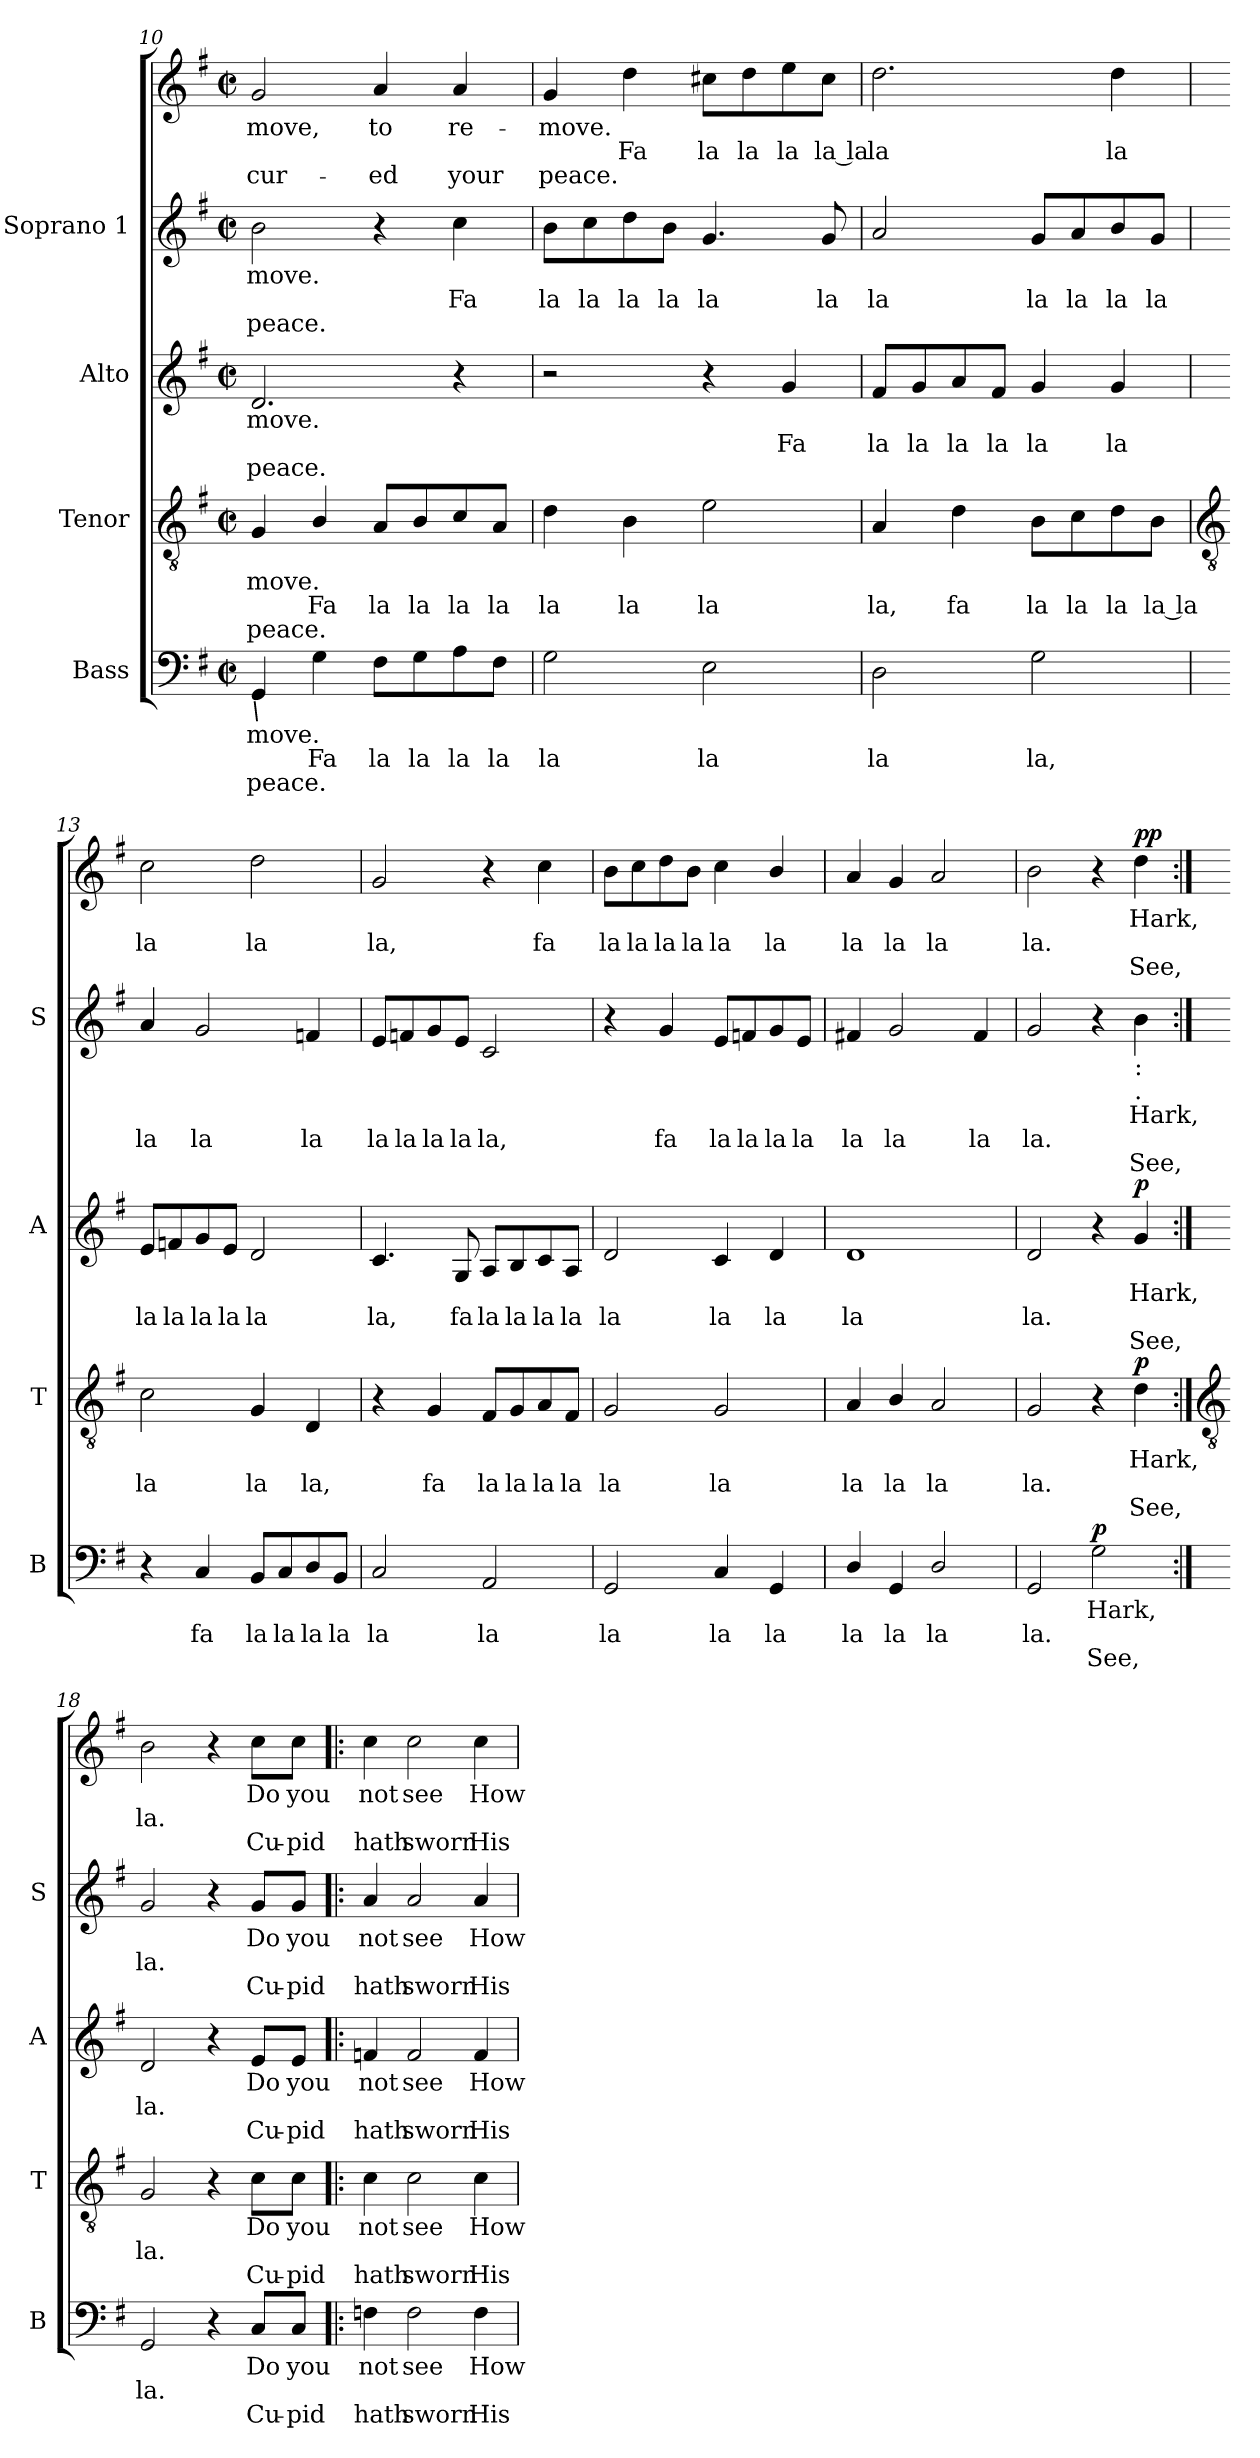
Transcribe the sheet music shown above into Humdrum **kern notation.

**kern	**text	**text	**text	**dynam	**kern	**text	**text	**text	**dynam	**kern	**text	**text	**text	**dynam	**kern	**text	**text	**text	**kern	**text	**text	**text	**dynam
*part4	*part4	*part4	*part4	*part4	*part3	*part3	*part3	*part3	*part3	*part2	*part2	*part2	*part2	*part2	*part1	*part1	*part1	*part1	*part1	*part1	*part1	*part1	*part1
*staff5	*staff5	*staff5	*staff5	*staff5	*staff4	*staff4	*staff4	*staff4	*staff4	*staff3	*staff3	*staff3	*staff3	*staff3	*staff2	*staff2	*staff2	*staff2	*staff1	*staff1	*staff1	*staff1	*staff1/2
*I"Bass	*	*	*	*	*I"Tenor	*	*	*	*	*I"Alto	*	*	*	*	*I"Soprano 1	*	*	*	*	*	*	*	*
*I'B	*	*	*	*	*I'T	*	*	*	*	*I'A	*	*	*	*	*I'S	*	*	*	*	*	*	*	*
*clefF4	*	*	*	*	*clefGv2	*	*	*	*	*clefG2	*	*	*	*	*clefG2	*	*	*	*clefG2	*	*	*	*
*k[f#]	*	*	*	*	*k[f#]	*	*	*	*	*k[f#]	*	*	*	*	*k[f#]	*	*	*	*k[f#]	*	*	*	*
*G:	*	*	*	*	*G:	*	*	*	*	*G:	*	*	*	*	*G:	*	*	*	*G:	*	*	*	*
*M2/2	*	*	*	*	*M2/2	*	*	*	*	*M2/2	*	*	*	*	*M2/2	*	*	*	*M2/2	*	*	*	*
*met(c|)	*	*	*	*	*met(c|)	*	*	*	*	*met(c|)	*	*	*	*	*met(c|)	*	*	*	*met(c|)	*	*	*	*
=10	=10	=10	=10	=10	=10	=10	=10	=10	=10	=10	=10	=10	=10	=10	=10	=10	=10	=10	=10	=10	=10	=10	=10
!LO:TX:b:i:t=\	!	!	!	!	!	!	!	!	!	!	!	!	!	!	!	!	!	!	!	!	!	!	!
!	!LO:LY:b	!	!LO:LY:b	!	!	!LO:LY:b	!	!LO:LY:b	!	!	!LO:LY:b	!	!LO:LY:b	!	!	!LO:LY:b	!	!LO:LY:b	!	!LO:LY:b	!	!LO:LY:b	!
4GG	move.	.	peace.	.	4G	move.	.	peace.	.	2.d	move.	.	peace.	.	2b	move.	.	peace.	2g	move,	.	cur-	.
!	!	!LO:LY:b	!	!	!	!	!LO:LY:b	!	!	!	!	!	!	!	!	!	!	!	!	!	!	!	!
4G	.	Fa	.	.	4B/	.	Fa	.	.	.	.	.	.	.	.	.	.	.	.	.	.	.	.
!	!	!LO:LY:b	!	!	!	!	!LO:LY:b	!	!	!	!	!	!	!	!	!	!	!	!	!LO:LY:b	!	!LO:LY:b	!
8F#\L	.	la	.	.	8A/L	.	la	.	.	.	.	.	.	.	4r	.	.	.	4a	-to	.	ed	.
!	!	!LO:LY:b	!	!	!	!	!LO:LY:b	!	!	!	!	!	!	!	!	!	!	!	!	!	!	!	!
8G\	.	la	.	.	8B/	.	la	.	.	.	.	.	.	.	.	.	.	.	.	.	.	.	.
!	!	!LO:LY:b	!	!	!	!	!LO:LY:b	!	!	!	!	!	!	!	!	!	!LO:LY:b	!	!	!LO:LY:b	!	!LO:LY:b	!
8A\	.	la	.	.	8c/	.	la	.	.	4r	.	.	.	.	4cc	.	Fa	.	4a	re-	.	-your	.
!	!	!LO:LY:b	!	!	!	!	!LO:LY:b	!	!	!	!	!	!	!	!	!	!	!	!	!	!	!	!
8F#\J	.	la	.	.	8A/J	.	la	.	.	.	.	.	.	.	.	.	.	.	.	.	.	.	.
=11	=11	=11	=11	=11	=11	=11	=11	=11	=11	=11	=11	=11	=11	=11	=11	=11	=11	=11	=11	=11	=11	=11	=11
!	!	!LO:LY:b	!	!	!	!	!LO:LY:b	!	!	!	!	!	!	!	!	!	!LO:LY:b	!	!	!LO:LY:b	!	!LO:LY:b	!
2G	.	la	.	.	4d	.	la	.	.	2r	.	.	.	.	8b\L	.	la	.	4g	move.	.	peace.	.
!	!	!	!	!	!	!	!	!	!	!	!	!	!	!	!	!	!LO:LY:b	!	!	!	!	!	!
.	.	.	.	.	.	.	.	.	.	.	.	.	.	.	8cc\	.	la	.	.	.	.	.	.
!	!	!	!	!	!	!	!LO:LY:b	!	!	!	!	!	!	!	!	!	!LO:LY:b	!	!	!	!LO:LY:b	!	!
.	.	.	.	.	4B	.	la	.	.	.	.	.	.	.	8dd\	.	la	.	4dd	.	Fa	.	.
!	!	!	!	!	!	!	!	!	!	!	!	!	!	!	!	!	!LO:LY:b	!	!	!	!	!	!
.	.	.	.	.	.	.	.	.	.	.	.	.	.	.	8b\J	.	la	.	.	.	.	.	.
!	!	!LO:LY:b	!	!	!	!	!LO:LY:b	!	!	!	!	!	!	!	!	!	!LO:LY:b	!	!	!	!LO:LY:b	!	!
2E	.	la	.	.	2e	.	la	.	.	4r	.	.	.	.	4.g	.	la	.	8cc#X\L	.	la	.	.
!	!	!	!	!	!	!	!	!	!	!	!	!	!	!	!	!	!	!	!	!	!LO:LY:b	!	!
.	.	.	.	.	.	.	.	.	.	.	.	.	.	.	.	.	.	.	8dd\	.	la	.	.
!	!	!	!	!	!	!	!	!	!	!	!	!LO:LY:b	!	!	!	!	!	!	!	!	!LO:LY:b	!	!
.	.	.	.	.	.	.	.	.	.	4g	.	Fa	.	.	.	.	.	.	8ee\	.	la	.	.
!	!	!	!	!	!	!	!	!	!	!	!	!	!	!	!	!	!LO:LY:b	!	!	!	!LO:LY:b	!	!
.	.	.	.	.	.	.	.	.	.	.	.	.	.	.	8g	.	la	.	8cc#\J	.	la la	.	.
=12	=12	=12	=12	=12	=12	=12	=12	=12	=12	=12	=12	=12	=12	=12	=12	=12	=12	=12	=12	=12	=12	=12	=12
!	!	!LO:LY:b	!	!	!	!	!LO:LY:b	!	!	!	!	!LO:LY:b	!	!	!	!	!LO:LY:b	!	!	!	!LO:LY:b	!	!
2D	.	la	.	.	4A	.	la,	.	.	8f#/L	.	la	.	.	2a	.	la	.	2.dd	.	la	.	.
!	!	!	!	!	!	!	!	!	!	!	!	!LO:LY:b	!	!	!	!	!	!	!	!	!	!	!
.	.	.	.	.	.	.	.	.	.	8g/	.	la	.	.	.	.	.	.	.	.	.	.	.
!	!	!	!	!	!	!	!LO:LY:b	!	!	!	!	!LO:LY:b	!	!	!	!	!	!	!	!	!	!	!
.	.	.	.	.	4d	.	fa	.	.	8a/	.	la	.	.	.	.	.	.	.	.	.	.	.
!	!	!	!	!	!	!	!	!	!	!	!	!LO:LY:b	!	!	!	!	!	!	!	!	!	!	!
.	.	.	.	.	.	.	.	.	.	8f#/J	.	la	.	.	.	.	.	.	.	.	.	.	.
!	!	!LO:LY:b	!	!	!	!	!LO:LY:b	!	!	!	!	!LO:LY:b	!	!	!	!	!LO:LY:b	!	!	!	!	!	!
2G	.	la,	.	.	8B\L	.	la	.	.	4g	.	la	.	.	8g/L	.	la	.	.	.	.	.	.
!	!	!	!	!	!	!	!LO:LY:b	!	!	!	!	!	!	!	!	!	!LO:LY:b	!	!	!	!	!	!
.	.	.	.	.	8c\	.	la	.	.	.	.	.	.	.	8a/	.	la	.	.	.	.	.	.
!	!	!	!	!	!	!	!LO:LY:b	!	!	!	!	!LO:LY:b	!	!	!	!	!LO:LY:b	!	!	!	!LO:LY:b	!	!
.	.	.	.	.	8d\	.	la	.	.	4g	.	la	.	.	8b/	.	la	.	4dd	.	la	.	.
!	!	!	!	!	!	!	!LO:LY:b	!	!	!	!	!	!	!	!	!	!LO:LY:b	!	!	!	!	!	!
.	.	.	.	.	8B\J	.	la la	.	.	.	.	.	.	.	8g/J	.	la	.	.	.	.	.	.
!!LO:LB:g=z
=13	=13	=13	=13	=13	=13	=13	=13	=13	=13	=13	=13	=13	=13	=13	=13	=13	=13	=13	=13	=13	=13	=13	=13
*	*	*	*	*	*clefGv2	*	*	*	*	*	*	*	*	*	*	*	*	*	*	*	*	*	*
!	!	!	!	!	!	!	!LO:LY:b	!	!	!	!	!LO:LY:b	!	!	!	!	!LO:LY:b	!	!	!	!LO:LY:b	!	!
4r	.	.	.	.	2c	.	la	.	.	8e/L	.	la	.	.	4a	.	la	.	2cc	.	la	.	.
!	!	!	!	!	!	!	!	!	!	!	!	!LO:LY:b	!	!	!	!	!	!	!	!	!	!	!
.	.	.	.	.	.	.	.	.	.	8fn/	.	la	.	.	.	.	.	.	.	.	.	.	.
!	!	!LO:LY:b	!	!	!	!	!	!	!	!	!	!LO:LY:b	!	!	!	!	!LO:LY:b	!	!	!	!	!	!
4C	.	fa	.	.	.	.	.	.	.	8g/	.	la	.	.	2g	.	la	.	.	.	.	.	.
!	!	!	!	!	!	!	!	!	!	!	!	!LO:LY:b	!	!	!	!	!	!	!	!	!	!	!
.	.	.	.	.	.	.	.	.	.	8e/J	.	la	.	.	.	.	.	.	.	.	.	.	.
!	!	!LO:LY:b	!	!	!	!	!LO:LY:b	!	!	!	!	!LO:LY:b	!	!	!	!	!	!	!	!	!LO:LY:b	!	!
8BB/L	.	la	.	.	4G	.	la	.	.	2d	.	la	.	.	.	.	.	.	2dd	.	la	.	.
!	!	!LO:LY:b	!	!	!	!	!	!	!	!	!	!	!	!	!	!	!	!	!	!	!	!	!
8C/	.	la	.	.	.	.	.	.	.	.	.	.	.	.	.	.	.	.	.	.	.	.	.
!	!	!LO:LY:b	!	!	!	!	!LO:LY:b	!	!	!	!	!	!	!	!	!	!LO:LY:b	!	!	!	!	!	!
8D/	.	la	.	.	4D	.	la,	.	.	.	.	.	.	.	4fn	.	la	.	.	.	.	.	.
!	!	!LO:LY:b	!	!	!	!	!	!	!	!	!	!	!	!	!	!	!	!	!	!	!	!	!
8BB/J	.	la	.	.	.	.	.	.	.	.	.	.	.	.	.	.	.	.	.	.	.	.	.
=14	=14	=14	=14	=14	=14	=14	=14	=14	=14	=14	=14	=14	=14	=14	=14	=14	=14	=14	=14	=14	=14	=14	=14
!	!	!LO:LY:b	!	!	!	!	!	!	!	!	!	!LO:LY:b	!	!	!	!	!LO:LY:b	!	!	!	!LO:LY:b	!	!
2C	.	la	.	.	4r	.	.	.	.	4.c	.	la,	.	.	8e/L	.	la	.	2g	.	la,	.	.
!	!	!	!	!	!	!	!	!	!	!	!	!	!	!	!	!	!LO:LY:b	!	!	!	!	!	!
.	.	.	.	.	.	.	.	.	.	.	.	.	.	.	8fn/	.	la	.	.	.	.	.	.
!	!	!	!	!	!	!	!LO:LY:b	!	!	!	!	!	!	!	!	!	!LO:LY:b	!	!	!	!	!	!
.	.	.	.	.	4G	.	fa	.	.	.	.	.	.	.	8g/	.	la	.	.	.	.	.	.
!	!	!	!	!	!	!	!	!	!	!	!	!LO:LY:b	!	!	!	!	!LO:LY:b	!	!	!	!	!	!
.	.	.	.	.	.	.	.	.	.	8G	.	fa	.	.	8e/J	.	la	.	.	.	.	.	.
!	!	!LO:LY:b	!	!	!	!	!LO:LY:b	!	!	!	!	!LO:LY:b	!	!	!	!	!LO:LY:b	!	!	!	!	!	!
2AA	.	la	.	.	8F#/L	.	la	.	.	8A/L	.	la	.	.	2c	.	la,	.	4r	.	.	.	.
!	!	!	!	!	!	!	!LO:LY:b	!	!	!	!	!LO:LY:b	!	!	!	!	!	!	!	!	!	!	!
.	.	.	.	.	8G/	.	la	.	.	8B/	.	la	.	.	.	.	.	.	.	.	.	.	.
!	!	!	!	!	!	!	!LO:LY:b	!	!	!	!	!LO:LY:b	!	!	!	!	!	!	!	!	!LO:LY:b	!	!
.	.	.	.	.	8A/	.	la	.	.	8c/	.	la	.	.	.	.	.	.	4cc	.	fa	.	.
!	!	!	!	!	!	!	!LO:LY:b	!	!	!	!	!LO:LY:b	!	!	!	!	!	!	!	!	!	!	!
.	.	.	.	.	8F#/J	.	la	.	.	8A/J	.	la	.	.	.	.	.	.	.	.	.	.	.
=15	=15	=15	=15	=15	=15	=15	=15	=15	=15	=15	=15	=15	=15	=15	=15	=15	=15	=15	=15	=15	=15	=15	=15
!	!	!LO:LY:b	!	!	!	!	!LO:LY:b	!	!	!	!	!LO:LY:b	!	!	!	!	!	!	!	!	!LO:LY:b	!	!
2GG	.	la	.	.	2G	.	la	.	.	2d	.	la	.	.	4r	.	.	.	8b\L	.	la	.	.
!	!	!	!	!	!	!	!	!	!	!	!	!	!	!	!	!	!	!	!	!	!LO:LY:b	!	!
.	.	.	.	.	.	.	.	.	.	.	.	.	.	.	.	.	.	.	8cc\	.	la	.	.
!	!	!	!	!	!	!	!	!	!	!	!	!	!	!	!	!	!LO:LY:b	!	!	!	!LO:LY:b	!	!
.	.	.	.	.	.	.	.	.	.	.	.	.	.	.	4g	.	fa	.	8dd\	.	la	.	.
!	!	!	!	!	!	!	!	!	!	!	!	!	!	!	!	!	!	!	!	!	!LO:LY:b	!	!
.	.	.	.	.	.	.	.	.	.	.	.	.	.	.	.	.	.	.	8b\J	.	la	.	.
!	!	!LO:LY:b	!	!	!	!	!LO:LY:b	!	!	!	!	!LO:LY:b	!	!	!	!	!LO:LY:b	!	!	!	!LO:LY:b	!	!
4C	.	la	.	.	2G	.	la	.	.	4c	.	la	.	.	8e/L	.	la	.	4cc	.	la	.	.
!	!	!	!	!	!	!	!	!	!	!	!	!	!	!	!	!	!LO:LY:b	!	!	!	!	!	!
.	.	.	.	.	.	.	.	.	.	.	.	.	.	.	8fn/	.	la	.	.	.	.	.	.
!	!	!LO:LY:b	!	!	!	!	!	!	!	!	!	!LO:LY:b	!	!	!	!	!LO:LY:b	!	!	!	!LO:LY:b	!	!
4GG	.	la	.	.	.	.	.	.	.	4d	.	la	.	.	8g/	.	la	.	4b/	.	la	.	.
!	!	!	!	!	!	!	!	!	!	!	!	!	!	!	!	!	!LO:LY:b	!	!	!	!	!	!
.	.	.	.	.	.	.	.	.	.	.	.	.	.	.	8e/J	.	la	.	.	.	.	.	.
=16	=16	=16	=16	=16	=16	=16	=16	=16	=16	=16	=16	=16	=16	=16	=16	=16	=16	=16	=16	=16	=16	=16	=16
!	!	!LO:LY:b	!	!	!	!	!LO:LY:b	!	!	!	!	!LO:LY:b	!	!	!	!	!LO:LY:b	!	!	!	!LO:LY:b	!	!
4D/	.	la	.	.	4A	.	la	.	.	1d	.	la	.	.	4f#X	.	la	.	4a	.	la	.	.
!	!	!LO:LY:b	!	!	!	!	!LO:LY:b	!	!	!	!	!	!	!	!	!	!LO:LY:b	!	!	!	!LO:LY:b	!	!
4GG	.	la	.	.	4B/	.	la	.	.	.	.	.	.	.	2g	.	la	.	4g	.	la	.	.
!	!	!LO:LY:b	!	!	!	!	!LO:LY:b	!	!	!	!	!	!	!	!	!	!	!	!	!	!LO:LY:b	!	!
2D/	.	la	.	.	2A	.	la	.	.	.	.	.	.	.	.	.	.	.	2a	.	la	.	.
!	!	!	!	!	!	!	!	!	!	!	!	!	!	!	!	!	!LO:LY:b	!	!	!	!	!	!
.	.	.	.	.	.	.	.	.	.	.	.	.	.	.	4f#	.	la	.	.	.	.	.	.
=17	=17	=17	=17	=17	=17	=17	=17	=17	=17	=17	=17	=17	=17	=17	=17	=17	=17	=17	=17	=17	=17	=17	=17
!	!	!LO:LY:b	!	!	!	!	!LO:LY:b	!	!	!	!	!LO:LY:b	!	!	!	!	!LO:LY:b	!	!	!	!LO:LY:b	!	!
2GG	.	la.	.	.	2G	.	la.	.	.	2d	.	la.	.	.	2g	.	la.	.	2b	.	la.	.	.
!	!LO:LY:b	!	!LO:LY:b	!LO:DY:b	!	!	!	!	!	!	!	!	!	!	!	!	!	!	!	!	!	!	!
2G	Hark,	.	See,	p	4r	.	.	.	.	4r	.	.	.	.	4r	.	.	.	4r	.	.	.	.
!	!	!	!	!	!	!	!	!	!	!	!	!	!	!	!LO:TX:b:t=&colon;	!	!	!	!	!	!	!	!
!	!	!	!	!	!	!	!	!	!	!	!	!	!	!	!LO:TX:b:t=.	!	!	!	!	!	!	!	!
!	!	!	!	!	!	!LO:LY:b	!	!LO:LY:b	!LO:DY:b	!	!LO:LY:b	!	!LO:LY:b	!LO:DY:b	!	!LO:LY:b	!	!LO:LY:b	!	!LO:LY:b	!	!LO:LY:b	!LO:DY:b=2
!	!	!	!	!	!	!	!	!	!	!	!	!	!	!	!	!	!	!	!	!	!	!	!LO:DY:n=1:b
.	.	.	.	.	4d	Hark,	.	See,	p	4g	Hark,	.	See,	p	4b	Hark,	.	See,	4dd	Hark,	.	See,	p p
!!LO:LB:g=z
=18:|!	=18:|!	=18:|!	=18:|!	=18:|!	=18:|!	=18:|!	=18:|!	=18:|!	=18:|!	=18:|!	=18:|!	=18:|!	=18:|!	=18:|!	=18:|!	=18:|!	=18:|!	=18:|!	=18:|!	=18:|!	=18:|!	=18:|!	=18:|!
*	*	*	*	*	*clefGv2	*	*	*	*	*	*	*	*	*	*	*	*	*	*	*	*	*	*
!	!	!LO:LY:b	!	!	!	!	!LO:LY:b	!	!	!	!	!LO:LY:b	!	!	!	!	!LO:LY:b	!	!	!	!LO:LY:b	!	!
2GG	.	la.	.	.	2G	.	la.	.	.	2d	.	la.	.	.	2g	.	la.	.	2b	.	la.	.	.
4r	.	.	.	.	4r	.	.	.	.	4r	.	.	.	.	4r	.	.	.	4r	.	.	.	.
!	!LO:LY:b	!	!LO:LY:b	!	!	!LO:LY:b	!	!LO:LY:b	!	!	!LO:LY:b	!	!LO:LY:b	!	!	!LO:LY:b	!	!LO:LY:b	!	!LO:LY:b	!	!LO:LY:b	!
8C/L	Do	.	Cu-	.	8c\L	Do	.	Cu-	.	8e/L	Do	.	Cu-	.	8g/L	Do	.	Cu-	8cc\L	Do	.	Cu-	.
!	!LO:LY:b	!	!LO:LY:b	!	!	!LO:LY:b	!	!LO:LY:b	!	!	!LO:LY:b	!	!LO:LY:b	!	!	!LO:LY:b	!	!LO:LY:b	!	!LO:LY:b	!	!LO:LY:b	!
8C/J	-you	.	pid	.	8c\J	-you	.	pid	.	8e/J	-you	.	pid	.	8g/J	-you	.	pid	8cc\J	-you	.	pid	.
=19!|:	=19!|:	=19!|:	=19!|:	=19!|:	=19!|:	=19!|:	=19!|:	=19!|:	=19!|:	=19!|:	=19!|:	=19!|:	=19!|:	=19!|:	=19!|:	=19!|:	=19!|:	=19!|:	=19!|:	=19!|:	=19!|:	=19!|:	=19!|:
!	!LO:LY:b	!	!LO:LY:b	!	!	!LO:LY:b	!	!LO:LY:b	!	!	!LO:LY:b	!	!LO:LY:b	!	!	!LO:LY:b	!	!LO:LY:b	!	!LO:LY:b	!	!LO:LY:b	!
4Fn	not	.	hath	.	4c	not	.	hath	.	4fn	not	.	hath	.	4a	not	.	hath	4cc	not	.	hath	.
!	!LO:LY:b	!	!LO:LY:b	!	!	!LO:LY:b	!	!LO:LY:b	!	!	!LO:LY:b	!	!LO:LY:b	!	!	!LO:LY:b	!	!LO:LY:b	!	!LO:LY:b	!	!LO:LY:b	!
2F	see	.	sworn	.	2c	see	.	sworn	.	2f	see	.	sworn	.	2a	see	.	sworn	2cc	see	.	sworn	.
!	!LO:LY:b	!	!LO:LY:b	!	!	!LO:LY:b	!	!LO:LY:b	!	!	!LO:LY:b	!	!LO:LY:b	!	!	!LO:LY:b	!	!LO:LY:b	!	!LO:LY:b	!	!LO:LY:b	!
4F	How	.	His	.	4c	How	.	His	.	4f	How	.	His	.	4a	How	.	His	4cc	How	.	His	.
=	=	=	=	=	=	=	=	=	=	=	=	=	=	=	=	=	=	=	=	=	=	=	=
*-	*-	*-	*-	*-	*-	*-	*-	*-	*-	*-	*-	*-	*-	*-	*-	*-	*-	*-	*-	*-	*-	*-	*-
